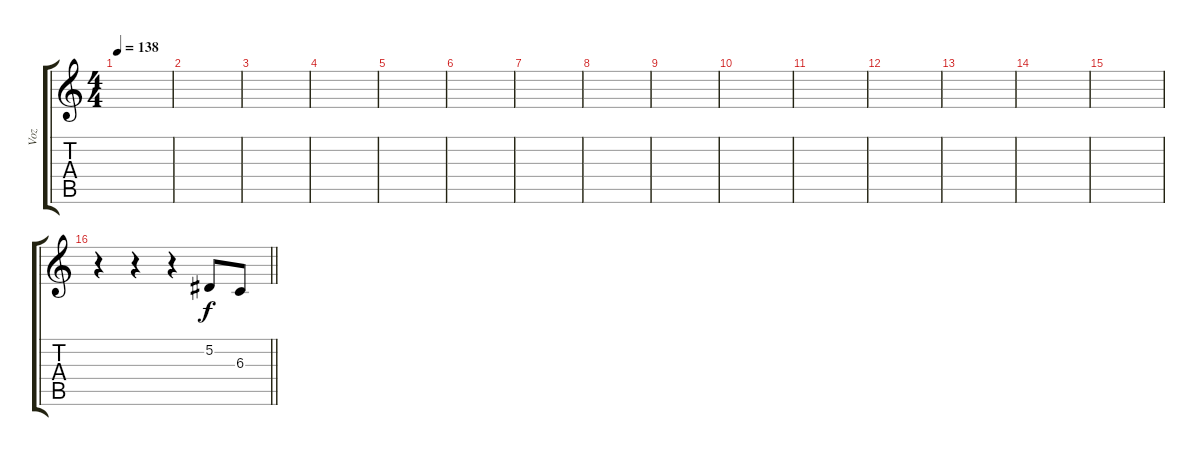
\track ("Voz" "Voz") {instrument tenorsax}
\staff {score tabs}
\tuning (Eb4 Bb3 Gb3 Db3 Ab2 Eb2) {hide}
\ts (4 4)
\tempo 138
\clef g2
\ks c
|
|
|
|
|
|
|
|
|
|
|
|
|
|
|
\barLineRight lightlight
r.4 r.4 r.4 5.2.8 6.3.8
